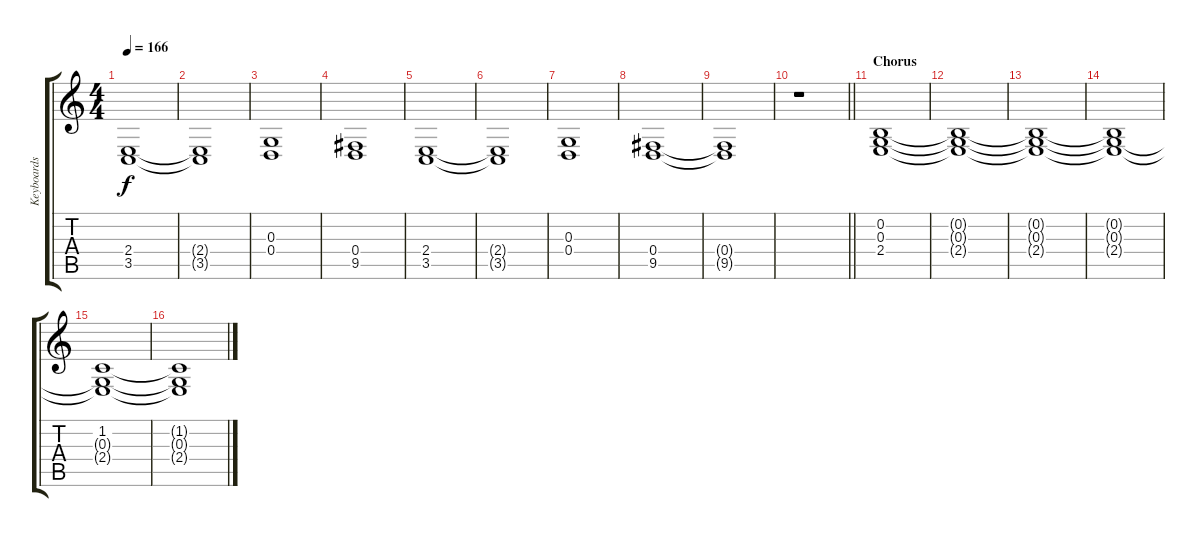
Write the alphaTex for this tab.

\track ("Keyboards" "Keyboards") {instrument synthvoice}
\staff {score tabs}
\tuning (E4 B3 G3 D3 A2 E2) {hide}
\ts (4 4)
\tempo 166
\clef g2
\ks c
(2.4 3.5).1{dy f} |
(2.4{t} 3.5{t}).1 |
(0.3 0.4).1 |
(0.4 9.5).1 |
(2.4 3.5).1 |
(2.4{t} 3.5{t}).1 |
(0.3 0.4).1 |
(0.4 9.5).1 |
(0.4{t} 9.5{t}).1 |
\barLineRight lightlight
r.1 |
\section ("" "Chorus")
(0.2 0.3 2.4).1 |
(0.2{t} 0.3{t} 2.4{t}).1 |
(0.2{t} 0.3{t} 2.4{t}).1 |
(0.2{t} 0.3{t} 2.4{t}).1 |
(1.2 0.3{t} 2.4{t}).1 |
(1.2{t} 0.3{t} 2.4{t}).1
